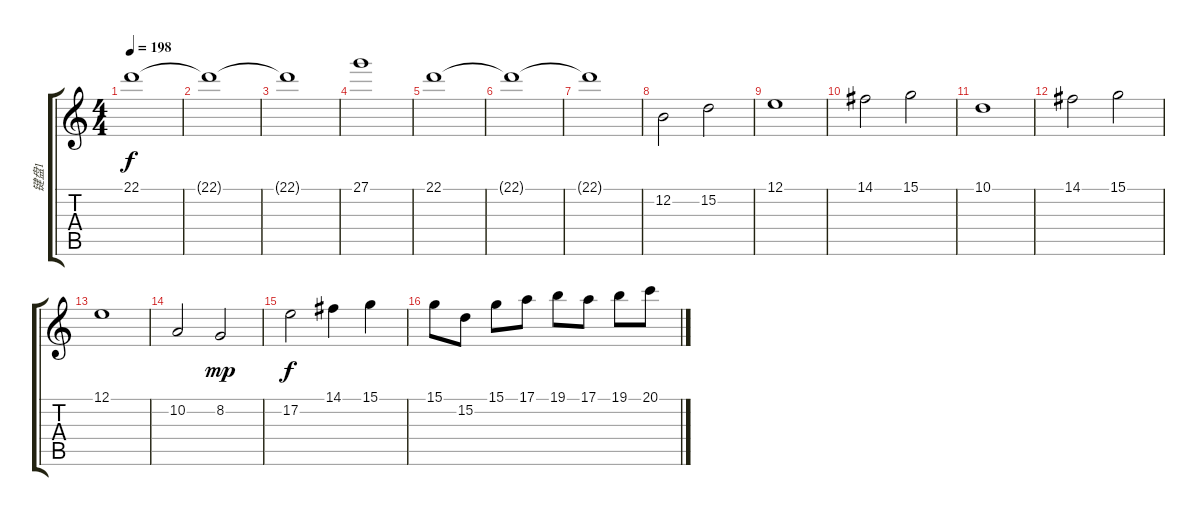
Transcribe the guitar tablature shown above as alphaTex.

\track ("键盘1" "键盘1") {instrument stringensemble1}
\staff {score tabs}
\tuning (E4 B3 G3 D3 A2 E2) {hide}
\ts (4 4)
\tempo 198
\clef g2
\ks c
22.1.1{dy f} |
22.1{t}.1 |
22.1{t}.1 |
27.1.1 |
22.1.1 |
22.1{t}.1 |
22.1{t}.1 |
12.2.2 15.2.2 |
12.1.1 |
14.1.2 15.1.2 |
10.1.1 |
14.1.2 15.1.2 |
12.1.1 |
10.2.2 8.2.2{dy mp} |
17.2.2{dy f} 14.1.4 15.1.4 |
15.1.8 15.2.8 15.1.8 17.1.8 19.1.8 17.1.8 19.1.8 20.1.8
